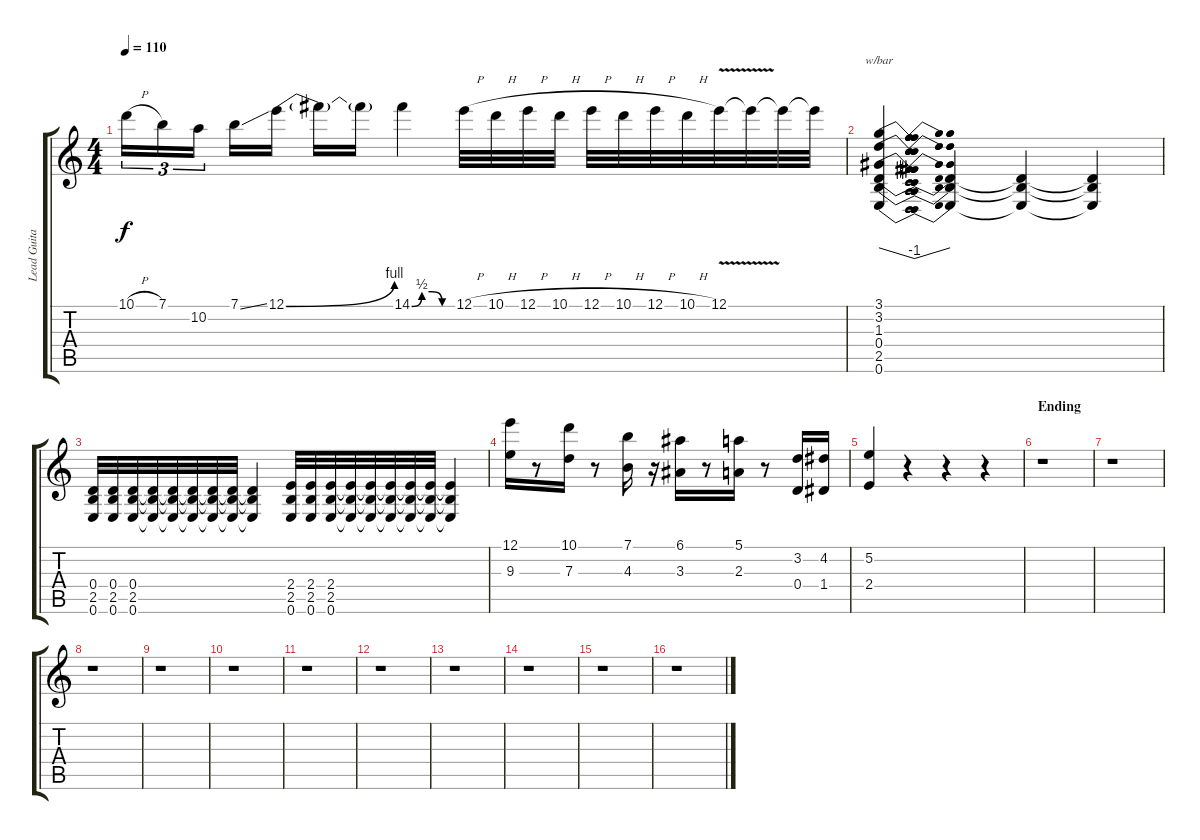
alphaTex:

\track ("Lead Guitar - solo" "Lead Guita") {instrument overdrivenguitar}
\staff {score tabs}
\tuning (E4 B3 G3 D3 A2 E2) {hide}
\ts (4 4)
\tempo 110
\clef g2
\ks c
10.1{h}.16{tu (3 2) dy f} 7.1.16{tu (3 2)} 10.2.16{tu (3 2)} 7.1{ss}.16 12.1{be (bend 0 0 60 4)}.16 12.1{t}.16 12.1{t}.16 14.1{be (custom 0 0 15 2 30 2 45 0 60 0)}.4 12.1{h}.32 10.1{h}.32 12.1{h}.32 10.1{h}.32 12.1{h}.32 10.1{h}.32 12.1{h}.32 10.1{h}.32 12.1{v}.32 12.1{t}.32 12.1{t}.32 12.1{t}.32 |
(3.1 3.2 1.3 0.4 2.5 0.6).4{tbe (dip default 0 0 30 -4 60 0)} (0.4{t} 2.5{t} 0.6{t}).4 (0.4{t} 2.5{t} 0.6{t}).4 (0.4{t} 2.5{t} 0.6{t}).4 |
(0.4 2.5 0.6).32 (0.4 2.5 0.6).32 (0.4 2.5 0.6).32 (0.4{t} 2.5{t} 0.6{t}).32 (0.4{t} 2.5{t} 0.6{t}).32 (0.4{t} 2.5{t} 0.6{t}).32 (0.4{t} 2.5{t} 0.6{t}).32 (0.4{t} 2.5{t} 0.6{t}).32 (0.4{t} 2.5{t} 0.6{t}).4 (2.4 2.5 0.6).32 (2.4 2.5 0.6).32 (2.4 2.5 0.6).32 (2.4{t} 2.5{t} 0.6{t}).32 (2.4{t} 2.5{t} 0.6{t}).32 (2.4{t} 2.5{t} 0.6{t}).32 (2.4{t} 2.5{t} 0.6{t}).32 (2.4{t} 2.5{t} 0.6{t}).32 (2.4{t} 2.5{t} 0.6{t}).4 |
(12.1 9.3).16 r.8 (10.1 7.3).16 r.8 (7.1 4.3).16 r.16 (6.1 3.3).16 r.8 (5.1 2.3).16 r.8 (3.2 0.4).16 (4.2 1.4).16 |
(5.2 2.4).4 r.4 r.4 r.4 |
\section ("" "Ending")
r.1 |
r.1 |
r.1 |
r.1 |
r.1 |
r.1 |
r.1 |
r.1 |
r.1 |
r.1 |
r.1
